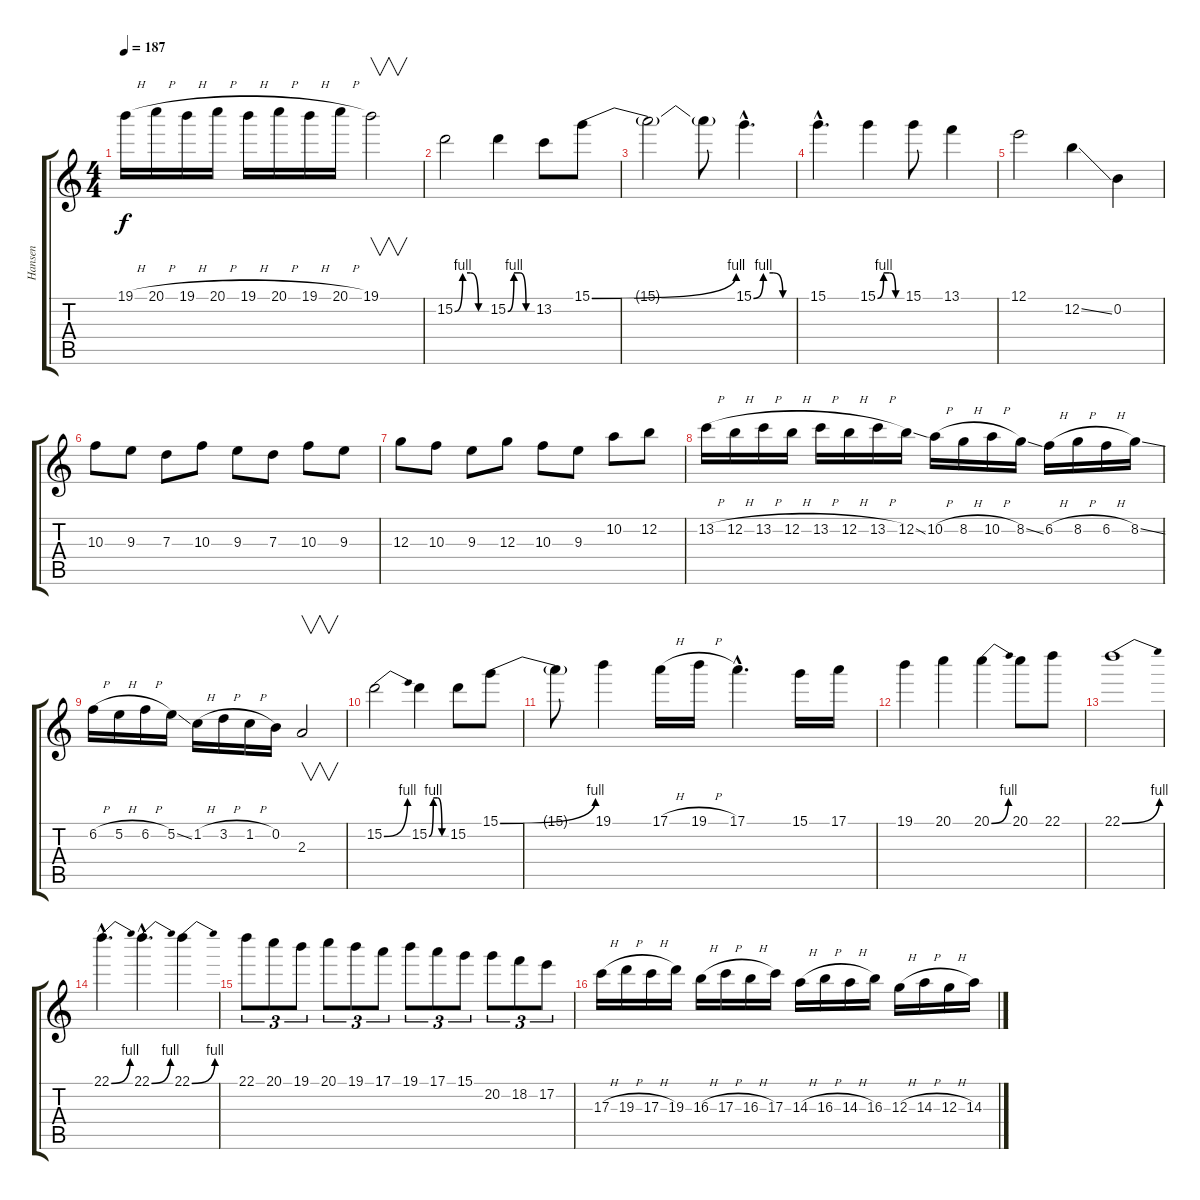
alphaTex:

\track ("Hansen" "Hansen") {instrument distortionguitar}
\staff {score tabs}
\tuning (E4 B3 G3 D3 A2 E2) {hide}
\ts (4 4)
\tempo 187
\clef g2
\ks c
19.1{h}.16{dy f} 20.1{h}.16 19.1{h}.16 20.1{h}.16 19.1{h}.16 20.1{h}.16 19.1{h}.16 20.1{h}.16 19.1.2{v} |
15.2{be (custom 0 0 15 4 30 4 45 0 60 0)}.2 15.2{be (custom 0 0 15 4 30 4 45 0 60 0)}.4 13.2.8 15.1{be (bend 0 0 60 4)}.8 |
15.1{t}.2 15.1{t}.8 15.1{be (custom 0 0 15 4 30 4 45 0 60 0) hac}.4{d} |
15.1{hac}.4{d} 15.1{be (custom 0 0 15 4 30 4 45 0 60 0)}.4 15.1.8 13.1.4 |
12.1.2 12.2{ss}.4 0.2.4 |
10.3.8 9.3.8 7.3.8 10.3.8 9.3.8 7.3.8 10.3.8 9.3.8 |
12.3.8 10.3.8 9.3.8 12.3.8 10.3.8 9.3.8 10.2.8 12.2.8 |
13.2{h}.16 12.2{h}.16 13.2{h}.16 12.2{h}.16 13.2{h}.16 12.2{h}.16 13.2{h}.16 12.2{ss}.16 10.2{h}.16 8.2{h}.16 10.2{h}.16 8.2{ss}.16 6.2{h}.16 8.2{h}.16 6.2{h}.16 8.2{ss}.16 |
6.2{h}.16 5.2{h}.16 6.2{h}.16 5.2{ss}.16 1.2{h}.16 3.2{h}.16 1.2{h}.16 0.2.16 2.3.2{v} |
15.2{be (bend 0 0 60 4)}.2 15.2{be (custom 0 0 15 4 30 4 45 0 60 0)}.4 15.2.8 15.1{be (bend 0 0 60 4)}.8 |
15.1{t}.8 19.1.4 17.1{h}.16 19.1{h}.16 17.1{hac}.4{d} 15.1.16 17.1.16 |
19.1.4 20.1.4 20.1{be (bend 0 0 60 4)}.4 20.1.8 22.1.8 |
22.1{be (bend 0 0 60 4)}.1 |
22.1{be (bend 0 0 60 4) hac}.4{d} 22.1{be (bend 0 0 60 4) hac}.4{d} 22.1{be (bend 0 0 60 4)}.4 |
22.1.8{tu (3 2)} 20.1.8{tu (3 2)} 19.1.8{tu (3 2)} 20.1.8{tu (3 2)} 19.1.8{tu (3 2)} 17.1.8{tu (3 2)} 19.1.8{tu (3 2)} 17.1.8{tu (3 2)} 15.1.8{tu (3 2)} 20.2.8{tu (3 2)} 18.2.8{tu (3 2)} 17.2.8{tu (3 2)} |
17.3{h}.16 19.3{h}.16 17.3{h}.16 19.3.16 16.3{h}.16 17.3{h}.16 16.3{h}.16 17.3.16 14.3{h}.16 16.3{h}.16 14.3{h}.16 16.3.16 12.3{h}.16 14.3{h}.16 12.3{h}.16 14.3.16
